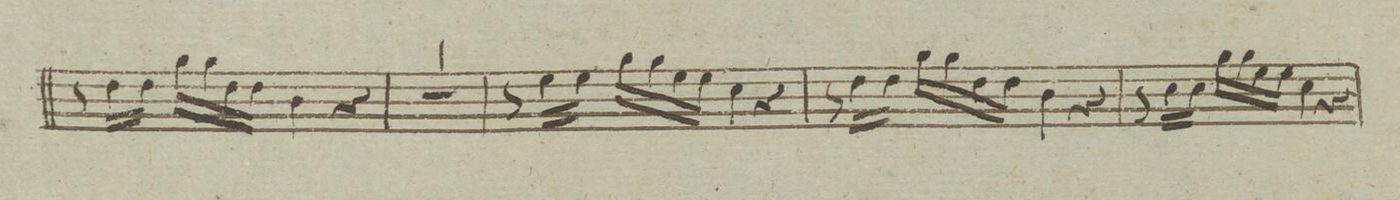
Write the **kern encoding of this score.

**kern	**dynam
*I"Violino. 1mo	*
*clefG2	*
*k[]	*
*met(c|)	*
*M2/2	*
8r	.
16dd\LL	.
16dd\JJ	.
16gg\LL	.
16gg\	.
16dd\	.
16dd\JJ	.
4b\	.
4r	.
=243	=243
1r	.
=244	=244
8r	.
16ee\LL	.
16ee\JJ	.
16gg\LL	.
16gg\	.
16ee\	.
16ee\JJ	.
4cc\	.
4r	.
=245	=245
8r	.
16dd\LL	.
16dd\JJ	.
16gg\LL	.
16gg\	.
16dd\	.
16dd\JJ	.
4b\	.
4r	.
=246	=246
8r	.
16cc\LL	.
16cc\JJ	.
16gg\LL	.
16gg\	.
16ee\	.
16ee\JJ	.
4cc\	.
4r	.
=247	=247
*-	*-
